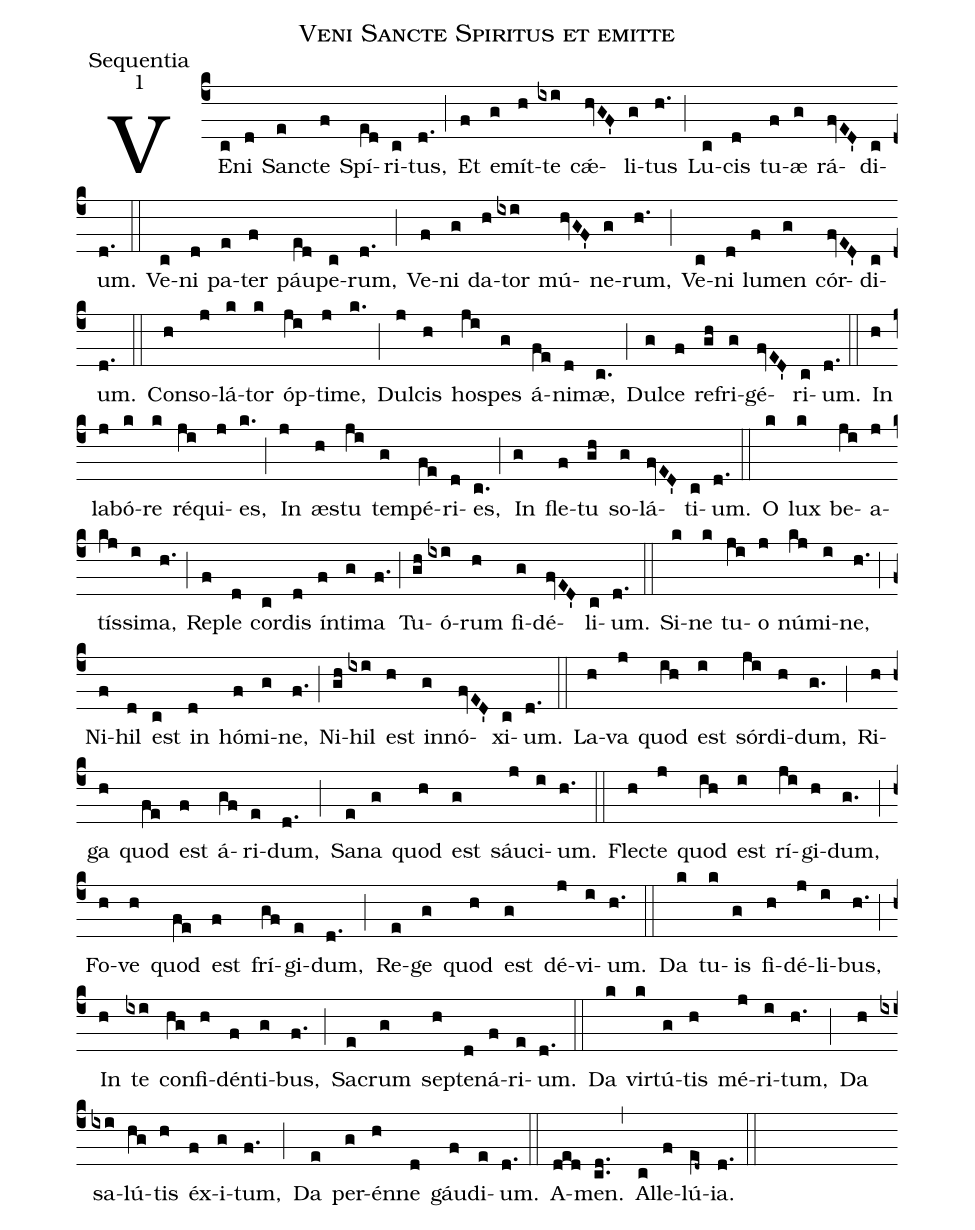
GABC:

name:Veni Sancte Spiritus et emitte;
office-part:Sequentia;
mode:1;
%%
(c4) VE(c)ni(d) Sanc(e)te(f) Spí(e[ll:1]d)ri(c)tus,(d.) (;) Et(f) e(g)mít(h)te(ixi) cǽ(hvGF')li(g)tus(h.) (;) Lu(c)cis(d) tu(f)æ(g) rá(fvED')di(c)um.(d.) (::)
Ve(c)ni(d) pa(e)ter(f) páu(e[ll:1]d)pe(c)rum,(d.) (;) Ve(f)ni(g) da(h)tor(ixi) mú(hvGF')ne(g)rum,(h.) (;) Ve(c)ni(d) lu(f)men(g) cór(fvED')di(c)um.(d.) (::)
Con(h)so(j)lá(k)tor(k) óp(ji)ti(j)me,(k.) (;) Dul(j)cis(h) hos(ji)pes(g) á(fe)ni(d)mæ,(c.) (;) Dul(g)ce(f) re(gh)fri(g)gé(fvED')ri(c)um.(d.) (::)
In(h) la(j)bó(k)re(k) ré(ji)qui(j)es,(k.) (;) In(j) æs(h)tu(ji) tem(g)pé(fe)ri(d)es,(c.) (;) In(g) fle(f)tu(gh) so(g)lá(fvED')ti(c)um.(d.) (::)
O(k) lux(k) be(ji)a(j)tís(kj)si(i)ma,(h.) (;) Re(f)ple(d) cor(c)dis(d) ín(f)ti(g)ma(f.) (;) Tu(gh)ó(ixi)rum(h) fi(g)dé(fvED')li(c)um.(d.) (::)
Si(k)ne(k) tu(ji)o(j) nú(kj)mi(i)ne,(h.) (;) Ni(f)hil(d) est(c) in(d) hó(f)mi(g)ne,(f.) (;) Ni(gh)hil(ixi) est(h) in(g)nó(fvED')xi(c)um.(d.) (::)
La(h)va(j) quod(ih) est(i) sór(ji)di(h)dum,(g.) (;) Ri(h)ga(h) quod(fe) est(f) á(gf)ri(e)dum,(d.) (;) Sa(e)na(g) quod(h) est(g) sáu(j)ci(i)um.(h.) (::)
Flec(h)te(j) quod(ih) est(i) rí(ji)gi(h)dum,(g.) (;) Fo(h)ve(h) quod(fe) est(f) frí(gf)gi(e)dum,(d.) (;) Re(e)ge(g) quod(h) est(g) dé(j)vi(i)um.(h.) (::)
Da(k) tu(k)is(g) fi(h)dé(j)li(i)bus,(h.) (;) In(h) te(ixi) con(hg)fi(h)dén(f)ti(g)bus,(f.) (;) Sa(e)crum(g) sep(h)te(d)ná(f)ri(e)um.(d.) (::)
Da(k) vir(k)tú(g)tis(h) mé(j)ri(i)tum,(h.) (;) Da(h) sa(ixi)lú(hg)tis(h) éx(f)i(g)tum,(f.) (;) Da(e) per(g)én(h)ne(d) gáu(f)di(e)um.(d.) (::)
A(ded)men.(cd..) (,) Al(c)le(f)lú(e[ll:1]d~)ia.(d.) (::)
